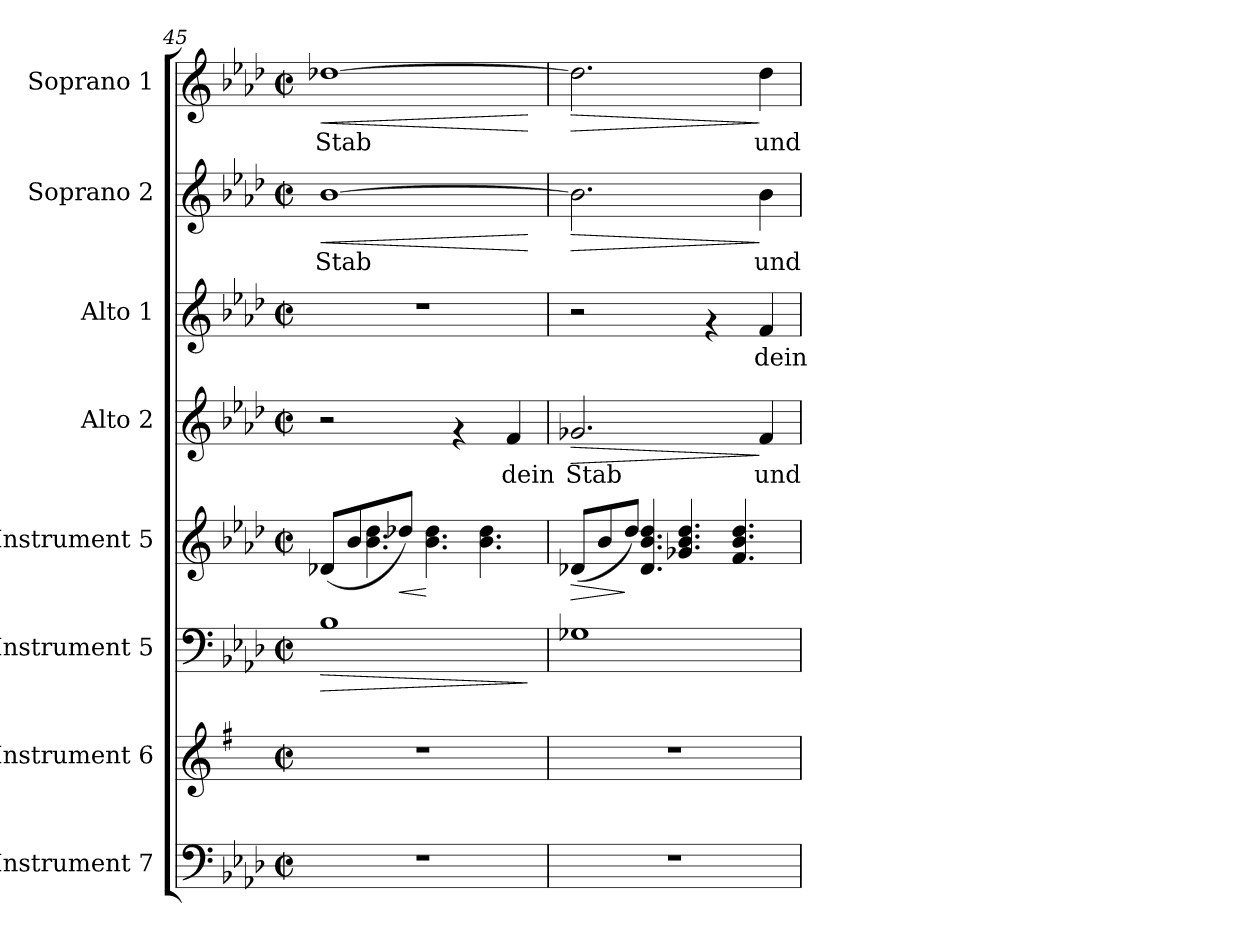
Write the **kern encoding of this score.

**kern	**kern	**kern	**dynam	**kern	**dynam	**kern	**text	**dynam	**kern	**text	**kern	**text	**dynam	**kern	**text	**dynam
*part8	*part7	*part6	*part6	*part5	*part5	*part4	*part4	*part4	*part3	*part3	*part2	*part2	*part2	*part1	*part1	*part1
*staff8	*staff7	*staff6	*staff6	*staff5	*staff5	*staff4	*staff4	*staff4	*staff3	*staff3	*staff2	*staff2	*staff2	*staff1	*staff1	*staff1
*I"Instrument 7	*I"Instrument 6	*I"Instrument 5	*	*I"Instrument 5	*	*I"Alto 2	*	*	*I"Alto 1	*	*I"Soprano 2	*	*	*I"Soprano 1	*	*
*clefF4	*clefG2	*clefF4	*	*clefG2	*	*clefG2	*	*	*clefG2	*	*clefG2	*	*	*clefG2	*	*
*k[b-e-a-d-]	*k[f#]	*k[b-e-a-d-]	*	*k[b-e-a-d-]	*	*k[b-e-a-d-]	*	*	*k[b-e-a-d-]	*	*k[b-e-a-d-]	*	*	*k[b-e-a-d-]	*	*
*A-:	*G:	*A-:	*	*A-:	*	*A-:	*	*	*A-:	*	*A-:	*	*	*A-:	*	*
*M2/2	*M2/2	*M2/2	*	*M2/2	*	*M2/2	*	*	*M2/2	*	*M2/2	*	*	*M2/2	*	*
*met(c|)	*met(c|)	*met(c|)	*	*met(c|)	*	*met(c|)	*	*	*met(c|)	*	*met(c|)	*	*	*met(c|)	*	*
=45	=45	=45	=45	=45	=45	=45	=45	=45	=45	=45	=45	=45	=45	=45	=45	=45
!	!	!	!LO:HP:b	!	!	!	!	!	!	!	!	!LO:LY:b:cj	!LO:HP:b	!	!LO:LY:b:cj	!LO:HP:b
*	*	*	*	*^	*	*	*	*	*	*	*	*	*	*	*	*
1r	1r	1B-	>	(<8d-X/L	4ryy	.	2r	.	.	1r	.	[>1b-	Stab	<	[>1dd-X	Stab	<
.	.	.	.	8b-/	.	.	.	.	.	.	.	.	.	.	.	.	.
!	!	!	!	!	!	!LO:HP:b	!	!	!	!	!	!	!	!	!	!	!
.	.	.	.	8dd-X/J)	4.dd-\ 4.b-\	<	.	.	.	.	.	.	.	.	.	.	.
.	.	.	.	4.b-\ 4.dd-\	.	[	.	.	.	.	.	.	.	.	.	.	.
.	.	.	.	.	.	.	4rf	.	.	.	.	.	.	.	.	.	.
.	.	.	.	.	4.b-\ 4.dd-\	.	.	.	.	.	.	.	.	.	.	.	.
!	!	!	!	!	!	!	!	!LO:LY:b:cj	!	!	!	!	!	!	!	!	!
.	.	.	.	4ryy	.	.	4f/	dein	.	.	.	.	.	.	.	.	.
*	*	*	*	*v	*v	*	*	*	*	*	*	*	*	*	*	*	*
.	.	.	]	.	.	.	.	.	.	.	.	.	[	.	.	[
=46	=46	=46	=46	=46	=46	=46	=46	=46	=46	=46	=46	=46	=46	=46	=46	=46
!	!	!	!	!	!LO:HP:b	!	!LO:LY:b:cj	!LO:HP:b	!	!	!	!LO:LY:b:cj	!LO:HP:b	!	!LO:LY:b:cj	!LO:HP:b
*	*	*	*	*^	*	*	*	*	*	*	*	*	*	*	*	*
1r	1r	1G-X	.	(<8d-X/L	4ryy	>	2.g-X/	Stab	>	2r	.	2.b-\]	.	>	2.dd-\]	.	>
.	.	.	.	8b-/	.	.	.	.	.	.	.	.	.	.	.	.	.
.	.	.	.	8dd-/J)	4.dd-/ 4.b-/ 4.d-/	]	.	.	.	.	.	.	.	.	.	.	.
.	.	.	.	4.dd-/ 4.g-X/ 4.b-/	.	.	.	.	.	.	.	.	.	.	.	.	.
.	.	.	.	.	.	.	.	.	.	4rf	.	.	.	.	.	.	.
.	.	.	.	.	4.b-/ 4.f/ 4.dd-/	.	.	.	.	.	.	.	.	.	.	.	.
!	!	!	!	!	!	!	!	!LO:LY:b:cj	!	!	!LO:LY:b:cj	!	!LO:LY:b:cj	!	!	!LO:LY:b:cj	!
.	.	.	.	4ryy	.	.	4f/	und	]	4f/	dein	4b-\	und	]	4dd-\	und	]
*	*	*	*	*v	*v	*	*	*	*	*	*	*	*	*	*	*	*
=	=	=	=	=	=	=	=	=	=	=	=	=	=	=	=	=
*-	*-	*-	*-	*-	*-	*-	*-	*-	*-	*-	*-	*-	*-	*-	*-	*-
